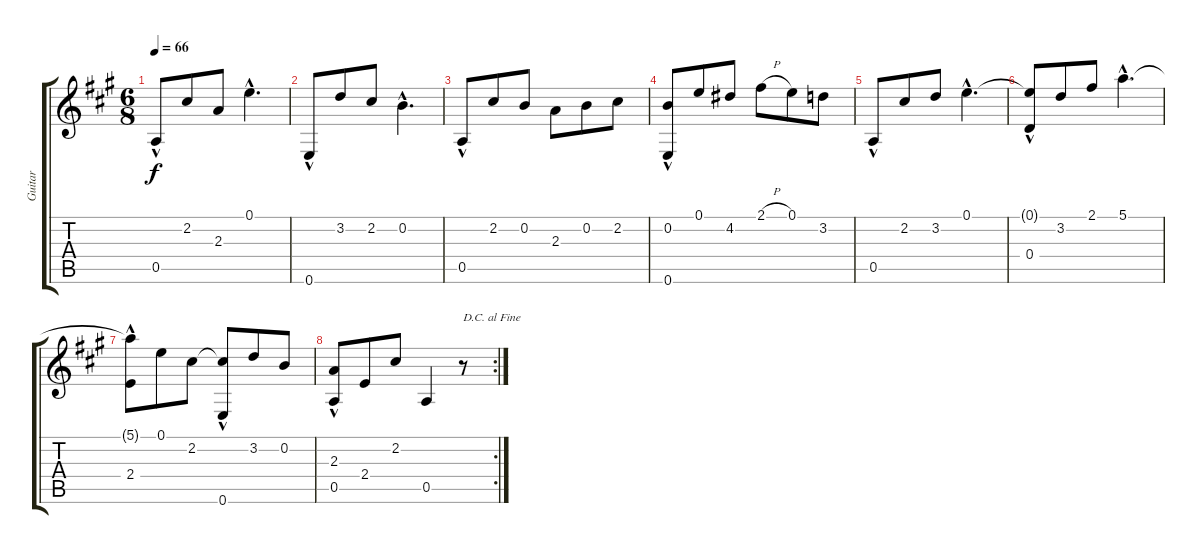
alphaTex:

\track ("Guitar" "Guitar") {instrument acousticguitarnylon}
\staff {score tabs}
\tuning (E4 B3 G3 D3 A2 E2) {hide}
\ts (6 8)
\tempo 66
\clef g2
\ks a
0.5{hac}.8{dy f} 2.2.8 2.3.8 0.1{hac}.4{d} |
0.6{hac}.8 3.2.8 2.2.8 0.2{hac}.4{d} |
0.5{hac}.8 2.2.8 0.2.8 2.3.8 0.2.8 2.2.8 |
(0.2 0.6{hac}).8 0.1.8 4.2.8 2.1{h}.8 0.1.8 3.2.8 |
0.5{hac}.8 2.2.8 3.2.8 0.1{hac}.4{d} |
(0.1{t} 0.4{hac}).8 3.2.8 2.1.8 5.1{hac}.4{d} |
(5.1{t} 2.4{hac}).8 0.1.8 2.2.8 (2.2{t} 0.6{hac}).8 3.2.8 0.2.8 |
\rc 2
(2.3 0.5{hac}).8 2.4.8 2.2.8 0.5.4 r.8{txt "D.C. al Fine"}
